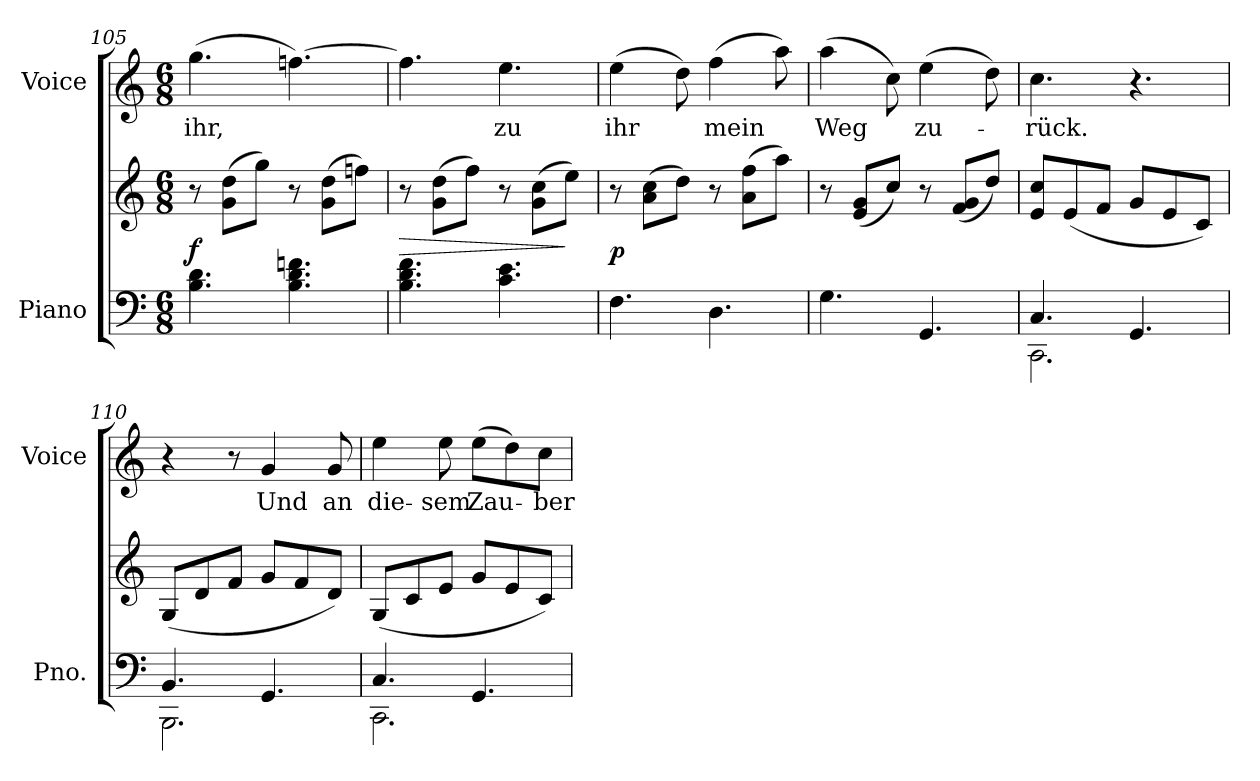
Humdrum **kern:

**kern	**kern	**dynam	**kern	**text
*part2	*part2	*part2	*part1	*part1
*staff3	*staff2	*staff2/3	*staff1	*staff1
*I"Piano	*	*	*I"Voice	*
*I'Pno.	*	*	*I'Voice	*
*clefF4	*clefG2	*	*clefG2	*
*k[]	*k[]	*	*k[]	*
*C:	*C:	*	*C:	*
*M6/8	*M6/8	*	*M6/8	*
=105	=105	=105	=105	=105
!	!	!	!	!LO:LY:b:color=#000000
4.Bi\ 4.di	8r	f	(4.ggi\	ihr,
.	(8gi\ 8ddiL	.	.	.
.	8ggi\J)	.	.	.
4.Bi\ 4.di 4.fni	8r	.	[>4.ffni\)	.
.	(8gi\ 8ddiL	.	.	.
.	8ffni\J)	.	.	.
=106	=106	=106	=106	=106
!	!	!LO:HP:b	!	!
4.Bi\ 4.di 4.fi	8r	>	4.ffi\]	.
.	(8gi\ 8ddiL	.	.	.
.	8ffi\J)	.	.	.
!	!	!	!	!LO:LY:b:color=#000000
4.ci\ 4.ei	8r	.	4.eei\	zu
.	(8gi\ 8cciL	.	.	.
.	8eei\J)	]	.	.
=107	=107	=107	=107	=107
!	!	!	!	!LO:LY:b:color=#000000
4.Fi\	8r	p	(4eei\	ihr
.	(8ai\ 8cciL	.	.	.
.	8ddi\J)	.	8ddi\)	.
!	!	!	!	!LO:LY:b:color=#000000
4.Di\	8r	.	(4ffi\	mein
.	(8ai\ 8ffiL	.	.	.
.	8aai\J)	.	8aai\)	.
=108	=108	=108	=108	=108
!	!	!	!	!LO:LY:b:color=#000000
4.Gi\	8r	.	(4aai\	Weg
.	(8ei/ 8giL	.	.	.
.	8cci/J)	.	8cci\)	.
!	!	!	!	!LO:LY:b:color=#000000
4.GGi/	8r	.	(4eei\	zu-
.	(8fi/ 8giL	.	.	.
.	8ddi/J)	.	8ddi\)	.
=109	=109	=109	=109	=109
*^	*	*	*	*
!	!	!	!	!	!LO:LY:b:color=#000000
4.Ci/	2.CCi\	8ei/ 8cciL	.	4.cci\	-rück.
.	.	(8ei/	.	.	.
.	.	8fi/J	.	.	.
4.GGi/	.	8gi/L	.	4.r	.
.	.	8ei/	.	.	.
.	.	8ci/J)	.	.	.
!!LO:LB:g=z
=110	=110	=110	=110	=110	=110
4.BBi/	2.BBBi\	(8Gi/L	.	4r	.
.	.	8di/	.	.	.
.	.	8fi/J	.	8r	.
!	!	!	!	!	!LO:LY:b:color=#000000
4.GGi/	.	8gi/L	.	4gi/	Und
.	.	8fi/	.	.	.
!	!	!	!	!	!LO:LY:b:color=#000000
.	.	8di/J)	.	8gi/	an
=111	=111	=111	=111	=111	=111
!	!	!	!	!	!LO:LY:b:color=#000000
4.Ci/	2.CCi\	(8Gi/L	.	4eei\	die-
.	.	8ci/	.	.	.
!	!	!	!	!	!LO:LY:b:color=#000000
.	.	8ei/J	.	8eei\	-sem
!	!	!	!	!	!LO:LY:b:color=#000000
4.GGi/	.	8gi/L	.	(8eei\L	Zau-
.	.	8ei/	.	8ddi\)	.
!	!	!	!	!	!LO:LY:b:color=#000000
.	.	8ci/J)	.	8cci\J	-ber-
*v	*v	*	*	*	*
=	=	=	=	=
*-	*-	*-	*-	*-
